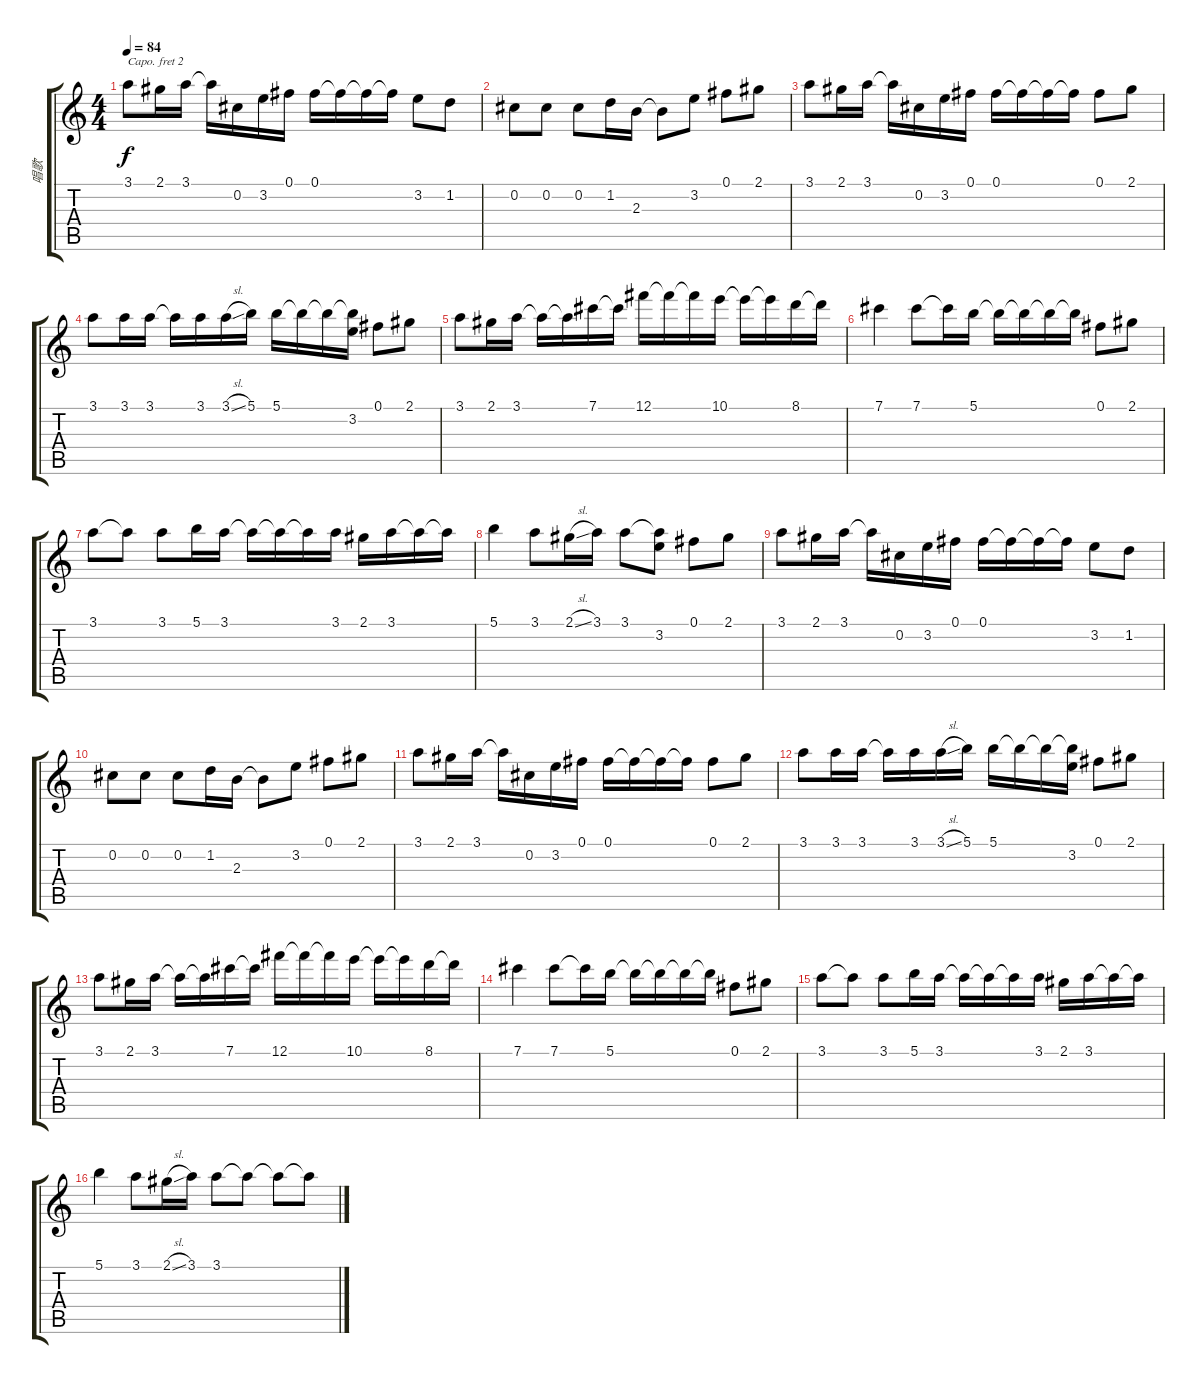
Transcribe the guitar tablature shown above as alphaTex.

\track ("唱歌" "唱歌") {instrument acousticguitarsteel}
\staff {score tabs}
\capo 2
\tuning (E4 B3 G3 D3 A2 E2) {hide}
\ts (4 4)
\tempo 84
\clef g2
\ks c
3.1.8{dy f} 2.1.16 3.1.16 3.1{t}.16 0.2.16 3.2.16 0.1.16 0.1.16 0.1{t}.16 0.1{t}.16 0.1{t}.16 3.2.8 1.2.8 |
0.2.8 0.2.8 0.2.8 1.2.16 2.3.16 2.3{t}.8 3.2.8 0.1.8 2.1.8 |
3.1.8 2.1.16 3.1.16 3.1{t}.16 0.2.16 3.2.16 0.1.16 0.1.16 0.1{t}.16 0.1{t}.16 0.1{t}.16 0.1.8 2.1.8 |
3.1.8 3.1.16 3.1.16 3.1{t}.16 3.1.16 3.1{sl}.16 5.1.16 5.1.16 5.1{t}.16 5.1{t}.16 (5.1{t} 3.2).16 0.1.8 2.1.8 |
3.1.8 2.1.16 3.1.16 3.1{t}.16 3.1{t}.16 7.1.16 7.1{t}.16 12.1.16 12.1{t}.16 12.1{t}.16 10.1.16 10.1{t}.16 10.1{t}.16 8.1.16 8.1{t}.16 |
7.1.4 7.1.8 7.1{t}.16 5.1.16 5.1{t}.16 5.1{t}.16 5.1{t}.16 5.1{t}.16 0.1.8 2.1.8 |
3.1.8 3.1{t}.8 3.1.8 5.1.16 3.1.16 3.1{t}.16 3.1{t}.16 3.1{t}.16 3.1.16 2.1.16 3.1.16 3.1{t}.16 3.1{t}.16 |
5.1.4 3.1.8 2.1{sl}.16 3.1.16 3.1.8 (3.1{t} 3.2).8 0.1.8 2.1.8 |
3.1.8 2.1.16 3.1.16 3.1{t}.16 0.2.16 3.2.16 0.1.16 0.1.16 0.1{t}.16 0.1{t}.16 0.1{t}.16 3.2.8 1.2.8 |
0.2.8 0.2.8 0.2.8 1.2.16 2.3.16 2.3{t}.8 3.2.8 0.1.8 2.1.8 |
3.1.8 2.1.16 3.1.16 3.1{t}.16 0.2.16 3.2.16 0.1.16 0.1.16 0.1{t}.16 0.1{t}.16 0.1{t}.16 0.1.8 2.1.8 |
3.1.8 3.1.16 3.1.16 3.1{t}.16 3.1.16 3.1{sl}.16 5.1.16 5.1.16 5.1{t}.16 5.1{t}.16 (5.1{t} 3.2).16 0.1.8 2.1.8 |
3.1.8 2.1.16 3.1.16 3.1{t}.16 3.1{t}.16 7.1.16 7.1{t}.16 12.1.16 12.1{t}.16 12.1{t}.16 10.1.16 10.1{t}.16 10.1{t}.16 8.1.16 8.1{t}.16 |
7.1.4 7.1.8 7.1{t}.16 5.1.16 5.1{t}.16 5.1{t}.16 5.1{t}.16 5.1{t}.16 0.1.8 2.1.8 |
3.1.8 3.1{t}.8 3.1.8 5.1.16 3.1.16 3.1{t}.16 3.1{t}.16 3.1{t}.16 3.1.16 2.1.16 3.1.16 3.1{t}.16 3.1{t}.16 |
5.1.4 3.1.8 2.1{sl}.16 3.1.16 3.1.8 3.1{t}.8 3.1{t}.8 3.1{t}.8
